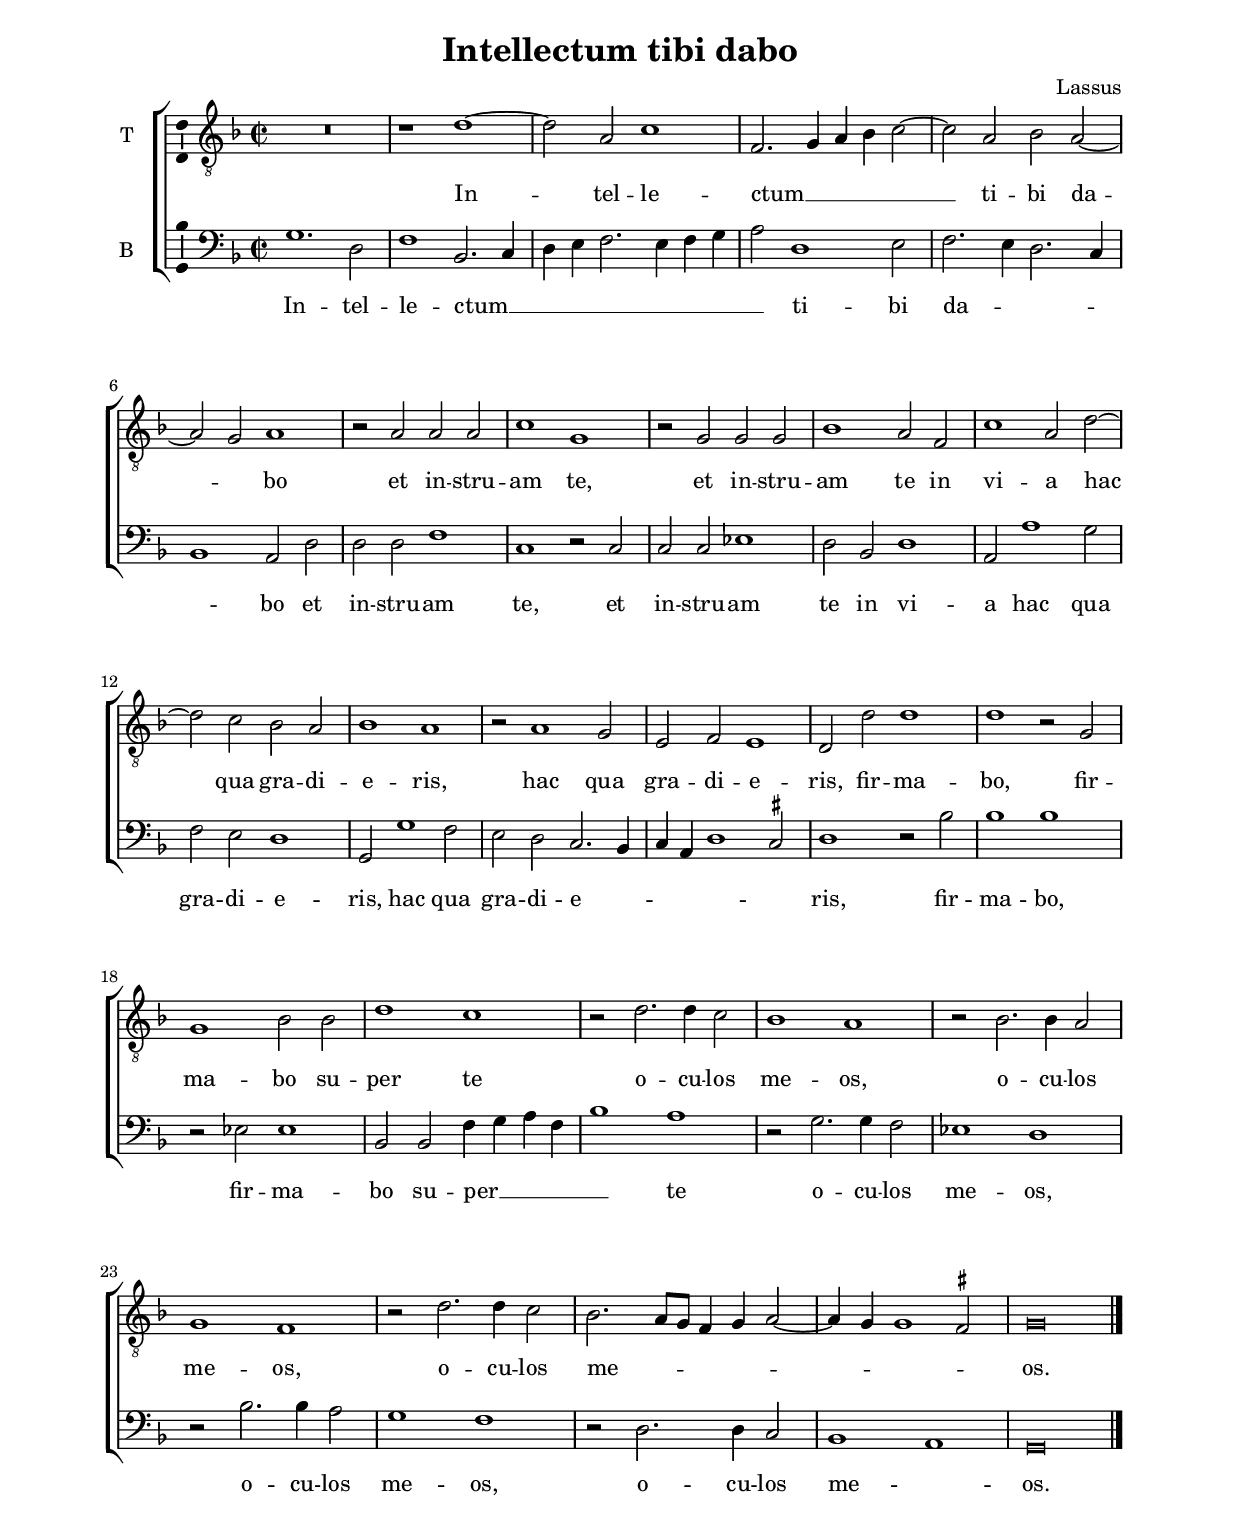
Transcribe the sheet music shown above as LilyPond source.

\version "2.24.2"
\include "deutsch.ly"
#(set-global-staff-size 18)
#(ly:set-option 'point-and-click #f)


\header
{
  title="Intellectum tibi dabo"
  composer="Lassus"
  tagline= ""
}
	
	ficta = { \once \set suggestAccidentals = ##t }
	
	forget = #(define-music-function (music) (ly:music?) #{
		\accidentalStyle forget
		$music
		\accidentalStyle default
		#})
	
	m = \melisma
	me = \melismaEnd


\paper
	{
	top-margin = 2.2 \cm
	bottom-margin = 2.5 \cm
	left-margin = 2 \cm
	right-margin = 2 \cm
	ragged-bottom = ##f
	ragged-last-bottom = ##t
	print-page-number = ##f
	system-system-spacing = #'((basic-distance . 20) (minimum-distance . 14) (padding . 6) (strechability . 250))
%	systems-per-page = 3
%	min-systems-per-page = 3
	}


%%%%%%%%%%%%%%%%%%%%   10. INTELLECTUM


global = {
	\key f \major
	\time 2/2 \set Score.measureLength = #(ly:make-moment 2/1)
	\skip 1*54 \bar "|."
	}


tenor =  \relative c'
	{
	R\breve
	r1 d~
	d2 a c1
	f,2. \m g4 a b c2~
%5
	c2 \me a b a~ |
	a2 \m g \me a1
	r2 a a a
	c1 g
	r2 g g g
%10
	b1 a2 f |
	c'1 a2 d~
	d2 c b a
	b1 a
	r2 a1 g2
%15
	e2 f e1 |
	d2 d' d1
	d1 r2 g,
	g1 b2 b
	d1 c
%20
	r2 d2. d4 c2 |
	b1 a
	r2 b2. b4 a2
	g1 f
	r2 d'2. d4 c2
%25
	b2. \m a8 g f4 g a2~ |
	a4 g g1 \ficta fis2 \me
	g\breve |
	}


bassus  =  \relative c
	{
	g'1. d2
	f1 b,2. \m c4
	d4 e f2. e4 f g
	a2 \me d,1 e2
%5
	f2. \m e4 d2. c4 |
	b1 \me a2 d
	d2 d f1
	c1 r2 c
	c2 c es1
%10
	d2 b d1 |
	a2 a'1 g2
	f2 e d1
	g,2 g'1 f2
	e2 d c2. \m b4
%15
	c4 a d1 \ficta cis2 \me |
	d1 r2 b'
	b1 b
	r2 es, es1
	b2 b f'4 \m g a f
%20
	b1 \me a |
	r2 g2. g4 f2
	es1 d
	r2 b'2. b4 a2
	g1 f
%25
	r2 d2. d4 c2 |
	b1 \m a \me
	g\breve |
	}


lyricstenor = \lyricmode {
	In -- tel -- le -- ctum __ ti -- bi da -- bo
	et in -- stru -- am te,
	et in -- stru -- am te in vi -- a hac qua gra -- di -- e -- ris,
	hac qua gra -- di -- e -- ris,
	fir -- ma -- bo,
	fir -- ma -- bo su -- per te o -- cu -- los me -- os,
	o -- cu -- los me -- os,
	o -- cu -- los me -- os.
	}


lyricsbassus = \lyricmode {
	In -- tel -- le -- ctum __ ti -- bi da -- bo
	et in -- stru -- am te,
	et in -- stru -- am te in vi -- a hac qua gra -- di -- e -- ris,
	hac qua gra -- di -- e -- ris,
	fir -- ma -- bo,
	fir -- ma -- bo su -- per __ te o -- cu -- los me -- os,
	o -- cu -- los me -- os,
	o -- cu -- los me -- os.
	}


\score
{  
  % \transpose {
	\new ChoirStaff \with { \override StaffGrouper.staff-staff-spacing.basic-distance = #13 }
	<<


	\new Staff <<\global
	\new Voice="v3" {
	  \set Staff.instrumentName="T"
		\set Staff.midiInstrument = "reed organ"
		\clef "G_8"
		\tenor }
	\new Lyrics \lyricsto "v3" {\lyricstenor }
	>>

	\new Staff <<\global
	\new Voice="v4" {
	  \set Staff.instrumentName="B"
		\set Staff.midiInstrument = "reed organ"
		\clef bass
		\bassus }
	\new Lyrics \lyricsto "v4" {\lyricsbassus}
	>>
	
	>>
	% } % transpose

	\layout
	{
	indent = 0.8 \cm
	\context { \Staff \consists Ambitus_engraver }
	\context { \Lyrics \override VerticalAxisGroup.nonstaff-relatedstaff-spacing.padding = #2 }
	\context { \Score \override BarNumber.padding = #2 }
	\context { \Voice \override NoteHead.style = #'baroque }
	}


	
}


% EOF
